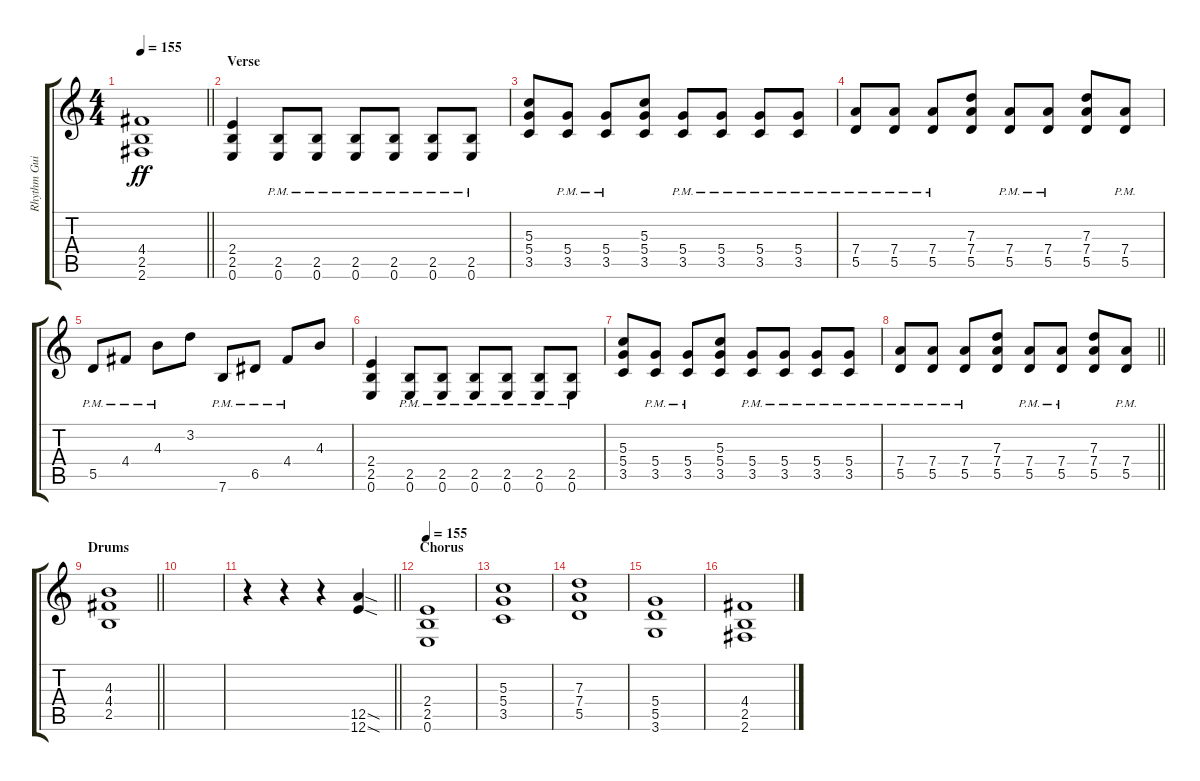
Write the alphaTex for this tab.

\track ("Rhythm Guitar" "Rhythm Gui") {solo instrument overdrivenguitar}
\staff {score tabs}
\tuning (E4 B3 G3 D3 A2 E2) {hide}
\ts (4 4)
\tempo 155
\clef g2
\barLineRight lightlight
\ks c
(4.4 2.5 2.6).1{dy ff} |
\section ("" "Verse")
(2.4 2.5 0.6).4 (2.5{pm} 0.6{pm}).8 (2.5{pm} 0.6{pm}).8 (2.5{pm} 0.6{pm}).8 (2.5{pm} 0.6{pm}).8 (2.5{pm} 0.6{pm}).8 (2.5{pm} 0.6{pm}).8 |
(5.3 5.4 3.5).8 (5.4{pm} 3.5{pm}).8 (5.4{pm} 3.5{pm}).8 (5.3 5.4 3.5).8 (5.4{pm} 3.5{pm}).8 (5.4{pm} 3.5{pm}).8 (5.4{pm} 3.5{pm}).8 (5.4{pm} 3.5{pm}).8 |
(7.4{pm} 5.5{pm}).8 (7.4{pm} 5.5{pm}).8 (7.4{pm} 5.5{pm}).8 (7.3 7.4 5.5).8 (7.4{pm} 5.5{pm}).8 (7.4{pm} 5.5{pm}).8 (7.3 7.4 5.5).8 (7.4{pm} 5.5{pm}).8 |
5.5{pm}.8 4.4{pm}.8 4.3{pm}.8 3.2.8 7.6{pm}.8 6.5{pm}.8 4.4{pm}.8 4.3.8 |
(2.4 2.5 0.6).4 (2.5{pm} 0.6{pm}).8 (2.5{pm} 0.6{pm}).8 (2.5{pm} 0.6{pm}).8 (2.5{pm} 0.6{pm}).8 (2.5{pm} 0.6{pm}).8 (2.5{pm} 0.6{pm}).8 |
(5.3 5.4 3.5).8 (5.4{pm} 3.5{pm}).8 (5.4{pm} 3.5{pm}).8 (5.3 5.4 3.5).8 (5.4{pm} 3.5{pm}).8 (5.4{pm} 3.5{pm}).8 (5.4{pm} 3.5{pm}).8 (5.4{pm} 3.5{pm}).8 |
\barLineRight lightlight
(7.4{pm} 5.5{pm}).8 (7.4{pm} 5.5{pm}).8 (7.4{pm} 5.5{pm}).8 (7.3 7.4 5.5).8 (7.4{pm} 5.5{pm}).8 (7.4{pm} 5.5{pm}).8 (7.3 7.4 5.5).8 (7.4 5.5{pm}).8 |
\section ("" "Drums ")
\barLineRight lightlight
(4.3 4.4 2.5).1 |
|
\barLineRight lightlight
r.4 r.4 r.4 (12.5{sod} 12.6{sod}).4 |
\section ("" "Chorus")
\tempo 155
(2.4 2.5 0.6).1 |
(5.3 5.4 3.5).1 |
(7.3 7.4 5.5).1 |
(5.4 5.5 3.6).1 |
(4.4 2.5 2.6).1
